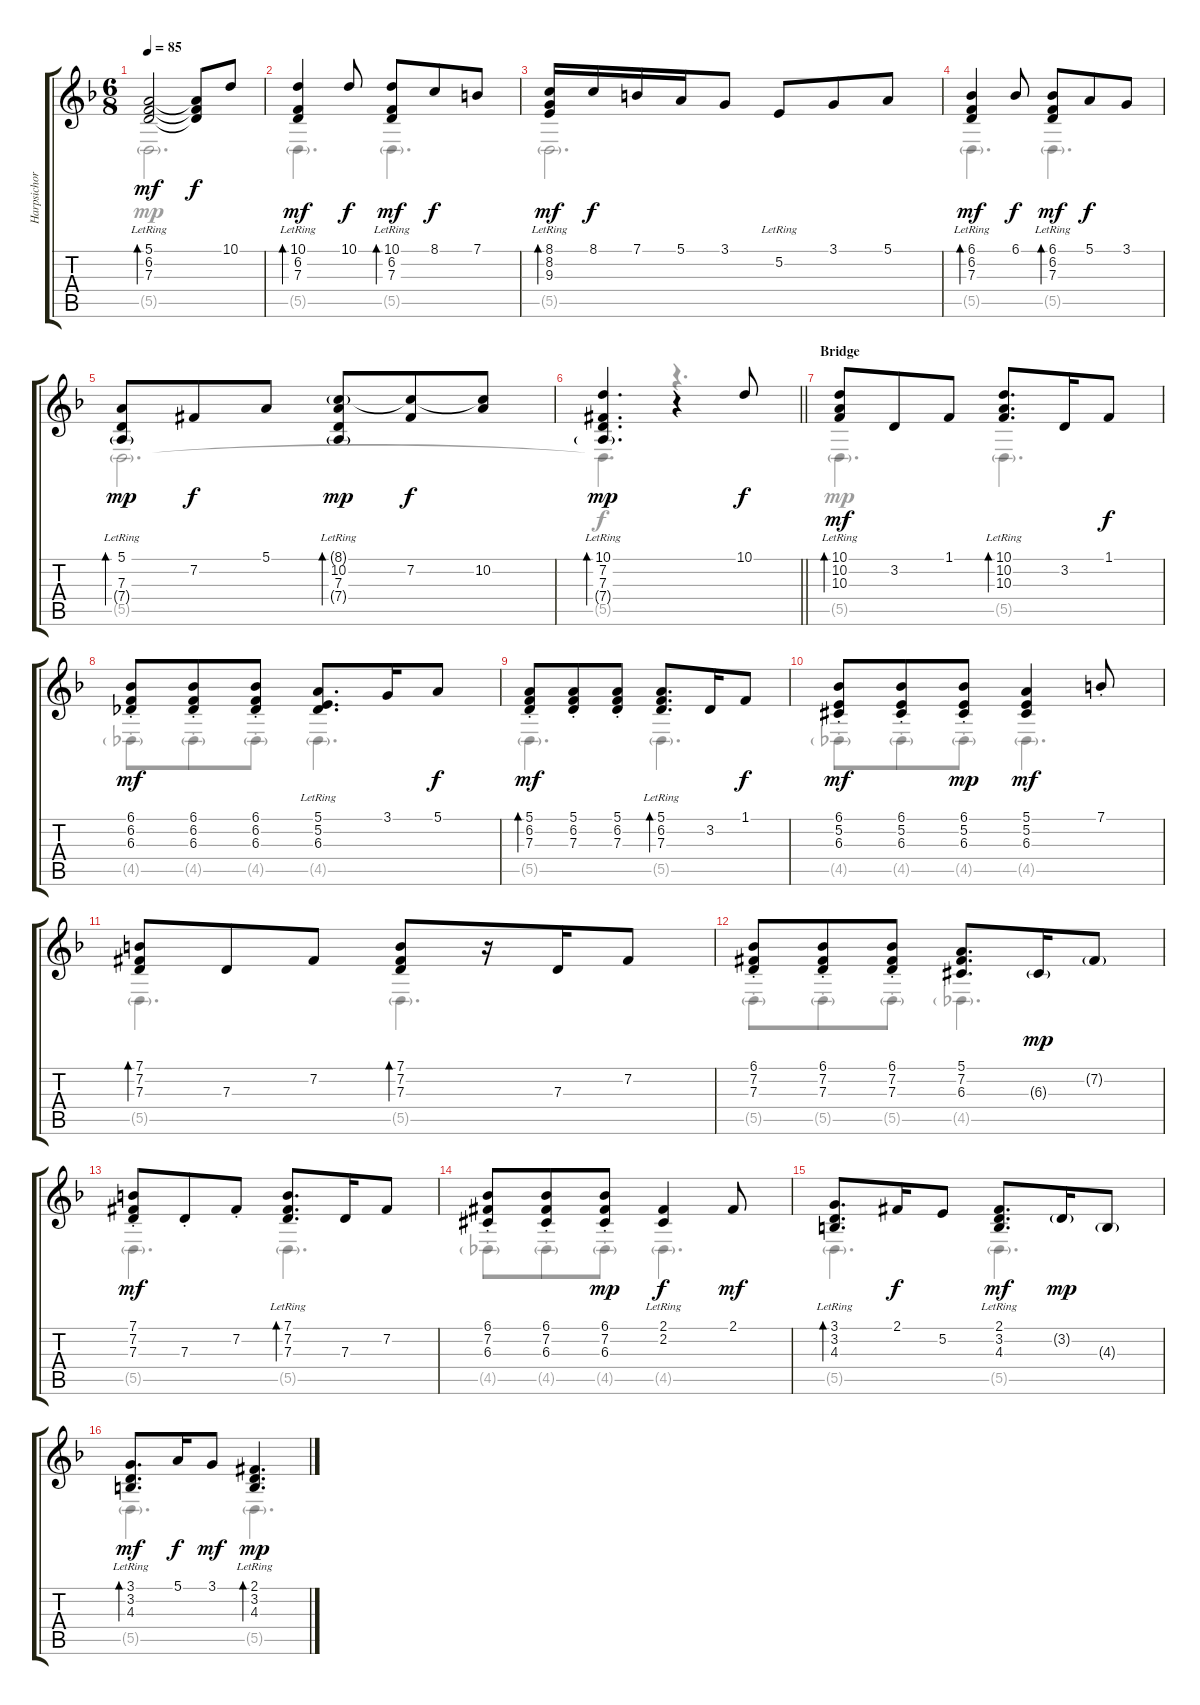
\track ("Harpsichord and Celesta (Alex Staropoli)" "Harpsichor") {instrument harpsichord}
\staff {score tabs}
\tuning (E4 B3 G3 D3 A2 E2) {hide}
\voice
\ts (6 8)
\tempo 85
\clef g2
\ks dminor
(5.1 6.2{lr} 7.3{lr}).2{bd 60 dy mf} (5.1{t} 6.2{t} 7.3{t}).8{dy f} 10.1.8 |
(10.1 6.2{lr} 7.3{lr}).4{bd 60 dy mf} 10.1.8{dy f} (10.1 6.2{lr} 7.3{lr}).8{bd 60 dy mf} 8.1.8{dy f} 7.1.8 |
(8.1 8.2{lr} 9.3{lr}).16{bd 60 dy mf} 8.1.16{dy f} 7.1.16 5.1.16 3.1.8 5.2{lr}.8 3.1.8 5.1.8 |
(6.1 6.2{lr} 7.3{lr}).4{bd 60 dy mf} 6.1.8{dy f} (6.1 6.2{lr} 7.3{lr}).8{bd 60 dy mf} 5.1.8{dy f} 3.1.8 |
(5.1 7.3{lr} 7.4{g lr}).8{bd 60 dy mp} 7.2{acc #}.8{dy f} 5.1.8 (8.1{g} 10.2{lr} 7.3{lr} 7.4{g lr}).8{bd 60 dy mp} (8.1{t} 7.2{acc #}).8{dy f} (8.1{t} 10.2).8 |
\barLineRight lightlight
(10.1 7.2{lr acc #} 7.3{lr} 7.4{g lr}).4{d bd 60 dy mp} r.4 10.1.8{dy f} |
\section ("" "Bridge")
(10.1 10.2{lr} 10.3{lr}).8{bd 60 dy mf} 3.2.8 1.1.8 (10.1 10.2{lr} 10.3{lr}).8{d bd 60} 3.2.16 1.1.8{dy f} |
(6.1{st} 6.2{st} 6.3{st}).8{dy mf} (6.1{st} 6.2{st} 6.3{st}).8 (6.1{st} 6.2{st} 6.3{st}).8 (5.1 5.2{lr} 6.3{lr}).8{d} 3.1.16 5.1.8{dy f} |
(5.1 6.2{st} 7.3{st}).8{bd 60 dy mf} (5.1{st} 6.2{st} 7.3{st}).8 (5.1{st} 6.2{st} 7.3{st}).8 (5.1 6.2{lr} 7.3{lr}).8{d bd 60} 3.2.16 1.1.8{dy f} |
(6.1{st} 5.2{st} 6.3{st acc #}).8{dy mf} (6.1{st} 5.2{st} 6.3{st acc #}).8 (6.1{st} 5.2{st} 6.3{st acc #}).8{dy mp} (5.1 5.2 6.3{acc #}).4{dy mf} 7.1{st}.8 |
(7.1 7.2{acc #} 7.3).8{bd 60} 7.3.8 7.2{acc #}.8 (7.1 7.2{acc #} 7.3).8{bd 60} r.16 7.3.16 7.2{acc #}.8 |
(6.1{st} 7.2{st acc #} 7.3{st}).8 (6.1{st} 7.2{st acc #} 7.3{st}).8 (6.1{st} 7.2{st acc #} 7.3{st}).8 (5.1 7.2{acc #} 6.3{acc #}).8{d} 6.3{g acc #}.16{dy mp} 7.2{g acc #}.8 |
(7.1{st} 7.2{st acc #} 7.3{st}).8{dy mf} 7.3{st}.8 7.2{st acc #}.8 (7.1{lr} 7.2{lr acc #} 7.3{lr}).8{d bd 60} 7.3.16 7.2{acc #}.8 |
(6.1{st} 7.2{st acc #} 6.3{st acc #}).8 (6.1{st} 7.2{st acc #} 6.3{st acc #}).8 (6.1{st} 7.2{st acc #} 6.3{st acc #}).8{dy mp} (2.1{acc #} 2.2{lr acc #}).4{dy f} 2.1{acc #}.8{dy mf} |
(3.1 3.2{lr} 4.3{lr}).8{d bd 60} 2.1{acc #}.16{dy f} 5.2.8 (2.1{lr acc #} 3.2{lr} 4.3{lr}).8{d dy mf} 3.2{g}.16{dy mp} 4.3{g}.8 |
(3.1 3.2{lr} 4.3{lr}).8{d bd 60 dy mf} 5.1.16{dy f} 3.1.8{dy mf} (2.1{lr acc #} 3.2{lr} 4.3{lr}).4{d bd 60 dy mp}
\voice
\clef g2
\ottava regular
\simile none
\ks dminor
5.5{g}.2{d dy mp} |
5.5{g}.4{d} 5.5{g}.4{d} |
5.5{g}.2{d} |
5.5{g}.4{d} 5.5{g}.4{d} |
5.5{g}.2{d} |
\barLineRight lightlight
5.5{t}.4{d dy f} r.4{d} |
5.5{g}.4{d dy mp} 5.5{g}.4{d} |
4.5{g st}.8 4.5{g st}.8 4.5{g st}.8 4.5{g}.4{d} |
5.5{g}.4{d} 5.5{g}.4{d} |
4.5{g st}.8 4.5{g st}.8 4.5{g st}.8 4.5{g}.4{d} |
5.5{g}.4{d} 5.5{g}.4{d} |
5.5{g st}.8 5.5{g st}.8 5.5{g st}.8 4.5{g}.4{d} |
5.5{g}.4{d} 5.5{g}.4{d} |
4.5{g st}.8 4.5{g st}.8 4.5{g st}.8 4.5{g}.4{d} |
5.5{g}.4{d} 5.5{g}.4{d} |
5.5{g}.4{d} 5.5{g}.4{d}
